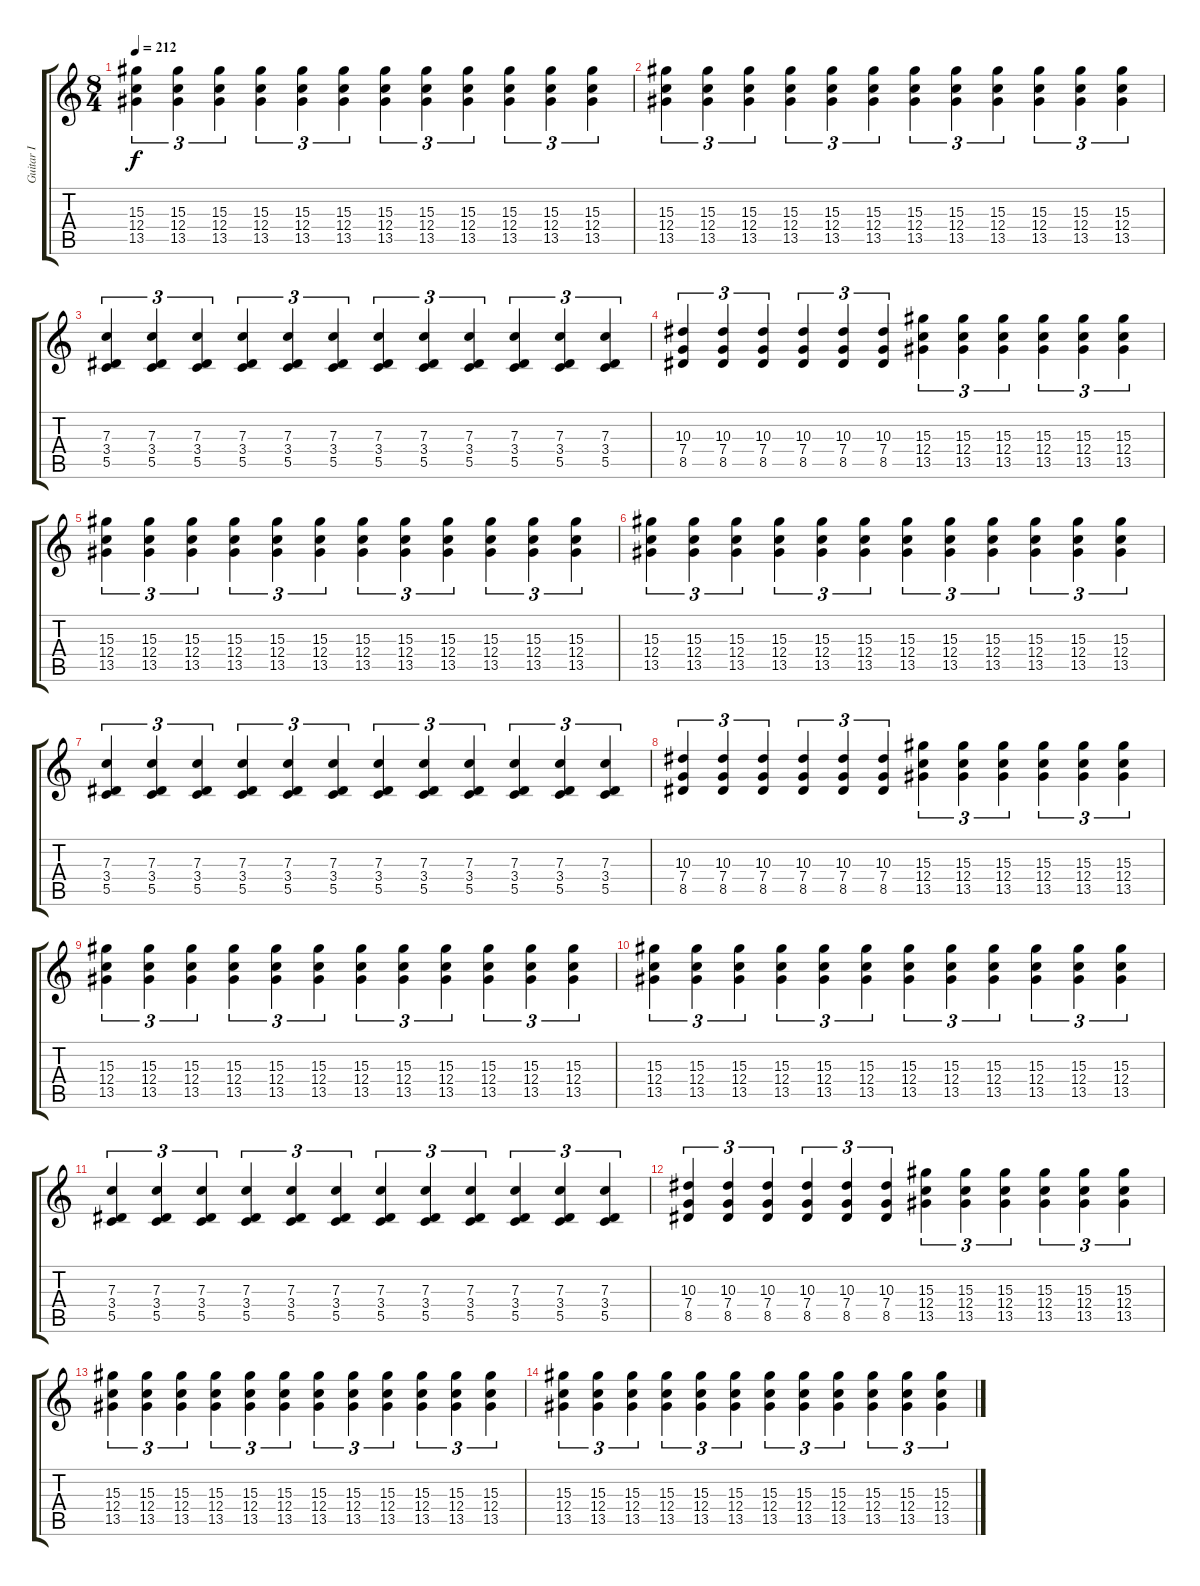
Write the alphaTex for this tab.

\track ("Guitar I" "Guitar I") {instrument overdrivenguitar}
\staff {score tabs}
\tuning (D4 A3 F3 C3 G2 C2) {hide}
\ts (8 4)
\tempo 212
\clef g2
\ks c
(15.3 12.4 13.5).4{tu (3 2) dy f} (15.3 12.4 13.5).4{tu (3 2)} (15.3 12.4 13.5).4{tu (3 2)} (15.3 12.4 13.5).4{tu (3 2)} (15.3 12.4 13.5).4{tu (3 2)} (15.3 12.4 13.5).4{tu (3 2)} (15.3 12.4 13.5).4{tu (3 2)} (15.3 12.4 13.5).4{tu (3 2)} (15.3 12.4 13.5).4{tu (3 2)} (15.3 12.4 13.5).4{tu (3 2)} (15.3 12.4 13.5).4{tu (3 2)} (15.3 12.4 13.5).4{tu (3 2)} |
(15.3 12.4 13.5).4{tu (3 2)} (15.3 12.4 13.5).4{tu (3 2)} (15.3 12.4 13.5).4{tu (3 2)} (15.3 12.4 13.5).4{tu (3 2)} (15.3 12.4 13.5).4{tu (3 2)} (15.3 12.4 13.5).4{tu (3 2)} (15.3 12.4 13.5).4{tu (3 2)} (15.3 12.4 13.5).4{tu (3 2)} (15.3 12.4 13.5).4{tu (3 2)} (15.3 12.4 13.5).4{tu (3 2)} (15.3 12.4 13.5).4{tu (3 2)} (15.3 12.4 13.5).4{tu (3 2)} |
(7.3 3.4 5.5).4{tu (3 2)} (7.3 3.4 5.5).4{tu (3 2)} (7.3 3.4 5.5).4{tu (3 2)} (7.3 3.4 5.5).4{tu (3 2)} (7.3 3.4 5.5).4{tu (3 2)} (7.3 3.4 5.5).4{tu (3 2)} (7.3 3.4 5.5).4{tu (3 2)} (7.3 3.4 5.5).4{tu (3 2)} (7.3 3.4 5.5).4{tu (3 2)} (7.3 3.4 5.5).4{tu (3 2)} (7.3 3.4 5.5).4{tu (3 2)} (7.3 3.4 5.5).4{tu (3 2)} |
(10.3 7.4 8.5).4{tu (3 2)} (10.3 7.4 8.5).4{tu (3 2)} (10.3 7.4 8.5).4{tu (3 2)} (10.3 7.4 8.5).4{tu (3 2)} (10.3 7.4 8.5).4{tu (3 2)} (10.3 7.4 8.5).4{tu (3 2)} (15.3 12.4 13.5).4{tu (3 2)} (15.3 12.4 13.5).4{tu (3 2)} (15.3 12.4 13.5).4{tu (3 2)} (15.3 12.4 13.5).4{tu (3 2)} (15.3 12.4 13.5).4{tu (3 2)} (15.3 12.4 13.5).4{tu (3 2)} |
(15.3 12.4 13.5).4{tu (3 2)} (15.3 12.4 13.5).4{tu (3 2)} (15.3 12.4 13.5).4{tu (3 2)} (15.3 12.4 13.5).4{tu (3 2)} (15.3 12.4 13.5).4{tu (3 2)} (15.3 12.4 13.5).4{tu (3 2)} (15.3 12.4 13.5).4{tu (3 2)} (15.3 12.4 13.5).4{tu (3 2)} (15.3 12.4 13.5).4{tu (3 2)} (15.3 12.4 13.5).4{tu (3 2)} (15.3 12.4 13.5).4{tu (3 2)} (15.3 12.4 13.5).4{tu (3 2)} |
(15.3 12.4 13.5).4{tu (3 2)} (15.3 12.4 13.5).4{tu (3 2)} (15.3 12.4 13.5).4{tu (3 2)} (15.3 12.4 13.5).4{tu (3 2)} (15.3 12.4 13.5).4{tu (3 2)} (15.3 12.4 13.5).4{tu (3 2)} (15.3 12.4 13.5).4{tu (3 2)} (15.3 12.4 13.5).4{tu (3 2)} (15.3 12.4 13.5).4{tu (3 2)} (15.3 12.4 13.5).4{tu (3 2)} (15.3 12.4 13.5).4{tu (3 2)} (15.3 12.4 13.5).4{tu (3 2)} |
(7.3 3.4 5.5).4{tu (3 2)} (7.3 3.4 5.5).4{tu (3 2)} (7.3 3.4 5.5).4{tu (3 2)} (7.3 3.4 5.5).4{tu (3 2)} (7.3 3.4 5.5).4{tu (3 2)} (7.3 3.4 5.5).4{tu (3 2)} (7.3 3.4 5.5).4{tu (3 2)} (7.3 3.4 5.5).4{tu (3 2)} (7.3 3.4 5.5).4{tu (3 2)} (7.3 3.4 5.5).4{tu (3 2)} (7.3 3.4 5.5).4{tu (3 2)} (7.3 3.4 5.5).4{tu (3 2)} |
(10.3 7.4 8.5).4{tu (3 2)} (10.3 7.4 8.5).4{tu (3 2)} (10.3 7.4 8.5).4{tu (3 2)} (10.3 7.4 8.5).4{tu (3 2)} (10.3 7.4 8.5).4{tu (3 2)} (10.3 7.4 8.5).4{tu (3 2)} (15.3 12.4 13.5).4{tu (3 2)} (15.3 12.4 13.5).4{tu (3 2)} (15.3 12.4 13.5).4{tu (3 2)} (15.3 12.4 13.5).4{tu (3 2)} (15.3 12.4 13.5).4{tu (3 2)} (15.3 12.4 13.5).4{tu (3 2)} |
(15.3 12.4 13.5).4{tu (3 2)} (15.3 12.4 13.5).4{tu (3 2)} (15.3 12.4 13.5).4{tu (3 2)} (15.3 12.4 13.5).4{tu (3 2)} (15.3 12.4 13.5).4{tu (3 2)} (15.3 12.4 13.5).4{tu (3 2)} (15.3 12.4 13.5).4{tu (3 2)} (15.3 12.4 13.5).4{tu (3 2)} (15.3 12.4 13.5).4{tu (3 2)} (15.3 12.4 13.5).4{tu (3 2)} (15.3 12.4 13.5).4{tu (3 2)} (15.3 12.4 13.5).4{tu (3 2)} |
(15.3 12.4 13.5).4{tu (3 2)} (15.3 12.4 13.5).4{tu (3 2)} (15.3 12.4 13.5).4{tu (3 2)} (15.3 12.4 13.5).4{tu (3 2)} (15.3 12.4 13.5).4{tu (3 2)} (15.3 12.4 13.5).4{tu (3 2)} (15.3 12.4 13.5).4{tu (3 2)} (15.3 12.4 13.5).4{tu (3 2)} (15.3 12.4 13.5).4{tu (3 2)} (15.3 12.4 13.5).4{tu (3 2)} (15.3 12.4 13.5).4{tu (3 2)} (15.3 12.4 13.5).4{tu (3 2)} |
(7.3 3.4 5.5).4{tu (3 2)} (7.3 3.4 5.5).4{tu (3 2)} (7.3 3.4 5.5).4{tu (3 2)} (7.3 3.4 5.5).4{tu (3 2)} (7.3 3.4 5.5).4{tu (3 2)} (7.3 3.4 5.5).4{tu (3 2)} (7.3 3.4 5.5).4{tu (3 2)} (7.3 3.4 5.5).4{tu (3 2)} (7.3 3.4 5.5).4{tu (3 2)} (7.3 3.4 5.5).4{tu (3 2)} (7.3 3.4 5.5).4{tu (3 2)} (7.3 3.4 5.5).4{tu (3 2)} |
(10.3 7.4 8.5).4{tu (3 2)} (10.3 7.4 8.5).4{tu (3 2)} (10.3 7.4 8.5).4{tu (3 2)} (10.3 7.4 8.5).4{tu (3 2)} (10.3 7.4 8.5).4{tu (3 2)} (10.3 7.4 8.5).4{tu (3 2)} (15.3 12.4 13.5).4{tu (3 2)} (15.3 12.4 13.5).4{tu (3 2)} (15.3 12.4 13.5).4{tu (3 2)} (15.3 12.4 13.5).4{tu (3 2)} (15.3 12.4 13.5).4{tu (3 2)} (15.3 12.4 13.5).4{tu (3 2)} |
(15.3 12.4 13.5).4{tu (3 2)} (15.3 12.4 13.5).4{tu (3 2)} (15.3 12.4 13.5).4{tu (3 2)} (15.3 12.4 13.5).4{tu (3 2)} (15.3 12.4 13.5).4{tu (3 2)} (15.3 12.4 13.5).4{tu (3 2)} (15.3 12.4 13.5).4{tu (3 2)} (15.3 12.4 13.5).4{tu (3 2)} (15.3 12.4 13.5).4{tu (3 2)} (15.3 12.4 13.5).4{tu (3 2)} (15.3 12.4 13.5).4{tu (3 2)} (15.3 12.4 13.5).4{tu (3 2)} |
(15.3 12.4 13.5).4{tu (3 2)} (15.3 12.4 13.5).4{tu (3 2)} (15.3 12.4 13.5).4{tu (3 2)} (15.3 12.4 13.5).4{tu (3 2)} (15.3 12.4 13.5).4{tu (3 2)} (15.3 12.4 13.5).4{tu (3 2)} (15.3 12.4 13.5).4{tu (3 2)} (15.3 12.4 13.5).4{tu (3 2)} (15.3 12.4 13.5).4{tu (3 2)} (15.3 12.4 13.5).4{tu (3 2)} (15.3 12.4 13.5).4{tu (3 2)} (15.3 12.4 13.5).4{tu (3 2)}
